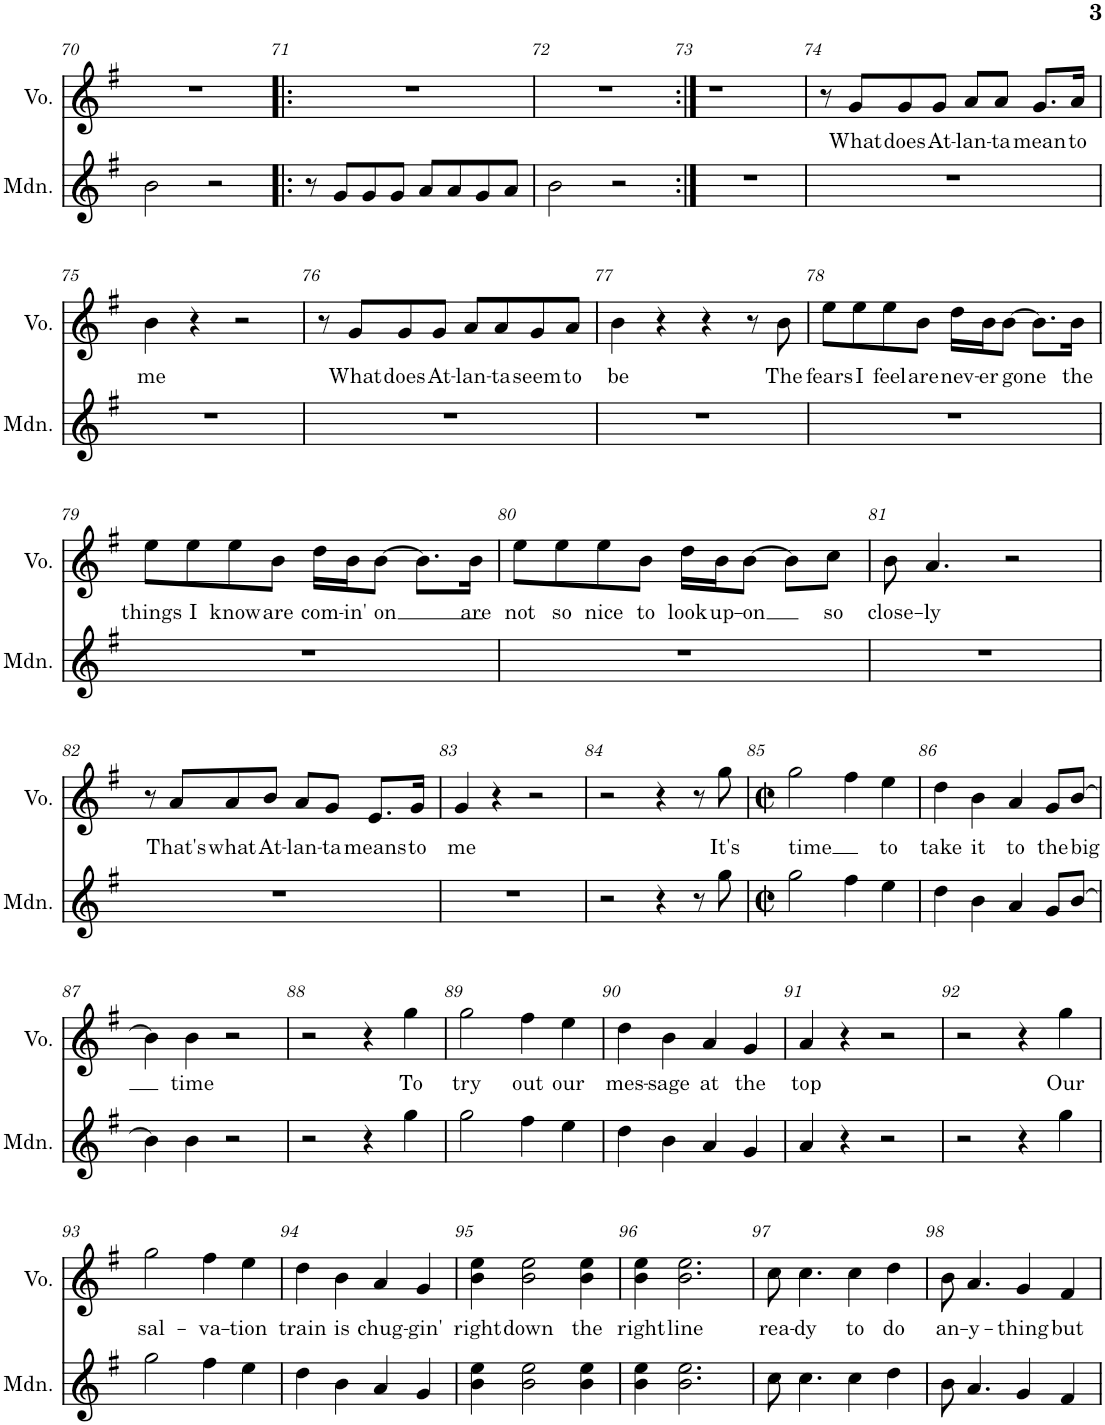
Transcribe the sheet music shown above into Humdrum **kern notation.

**kern	**kern	**text
*part2	*part1	*part1
*staff2	*staff1	*staff1
*I"Mandolin	*I"Voice	*
*I'Mdn.	*I'Vo.	*
!!LO:PB:g=z
*clefG2	*clefG2	*
*k[f#]	*k[f#]	*
*M4/4	*M4/4	*
=70	=70	=70
2b\	1r	.
2r	.	.
=71!|:	=71!|:	=71!|:
8r	1r	.
8g/L	.	.
8g/	.	.
8g/J	.	.
8a/L	.	.
8a/	.	.
8g/	.	.
8a/J	.	.
=72	=72	=72
2b\	1r	.
2r	.	.
=73:|!	=73:|!	=73:|!
1r	1r	.
=74	=74	=74
1r	8r	.
!	!	!LO:LY:b
.	8g/L	What
!	!	!LO:LY:b
.	8g/	does
!	!	!LO:LY:b
.	8g/J	At-
!	!	!LO:LY:b
.	8a/L	-lan-
!	!	!LO:LY:b
.	8a/J	-ta
!	!	!LO:LY:b
.	8.g/L	mean
!	!	!LO:LY:b
.	16a/Jk	to
!!LO:LB:g=z
=75	=75	=75
!	!	!LO:LY:b
1r	4b\	me
.	4r	.
.	2r	.
=76	=76	=76
1r	8r	.
!	!	!LO:LY:b
.	8g/L	What
!	!	!LO:LY:b
.	8g/	does
!	!	!LO:LY:b
.	8g/J	At-
!	!	!LO:LY:b
.	8a/L	-lan-
!	!	!LO:LY:b
.	8a/	-ta
!	!	!LO:LY:b
.	8g/	seem
!	!	!LO:LY:b
.	8a/J	to
=77	=77	=77
!	!	!LO:LY:b
1r	4b\	be
.	4r	.
.	4r	.
.	8r	.
!	!	!LO:LY:b
.	8b\	The
=78	=78	=78
!	!	!LO:LY:b
1r	8ee\L	fears
!	!	!LO:LY:b
.	8ee\	I
!	!	!LO:LY:b
.	8ee\	feel
!	!	!LO:LY:b
.	8b\J	are
!	!	!LO:LY:b
.	16dd\LL	nev-
!	!	!LO:LY:b
.	16b\J	-er
!	!	!LO:LY:b
.	[8b\J	gone
.	8.b\L]	.
!	!	!LO:LY:b
.	16b\Jk	the
!!LO:LB:g=z
=79	=79	=79
!	!	!LO:LY:b
1r	8ee\L	things
!	!	!LO:LY:b
.	8ee\	I
!	!	!LO:LY:b
.	8ee\	know
!	!	!LO:LY:b
.	8b\J	are
!	!	!LO:LY:b
.	16dd\LL	com-
!	!	!LO:LY:b
.	16b\J	-in'
!	!	!LO:LY:b
.	[8b\J	on
.	8.b\L]	.
!	!	!LO:LY:b
.	16b\Jk	are
=80	=80	=80
!	!	!LO:LY:b
1r	8ee\L	not
!	!	!LO:LY:b
.	8ee\	so
!	!	!LO:LY:b
.	8ee\	nice
!	!	!LO:LY:b
.	8b\J	to
!	!	!LO:LY:b
.	16dd\LL	look
!	!	!LO:LY:b
.	16b\J	up-
!	!	!LO:LY:b
.	[8b\J	-on
.	8b\L]	.
!	!	!LO:LY:b
.	8cc\J	so
=81	=81	=81
!	!	!LO:LY:b
1r	8b\	close-
!	!	!LO:LY:b
.	4.a/	-ly
.	2r	.
!!LO:LB:g=z
=82	=82	=82
1r	8r	.
!	!	!LO:LY:b
.	8a/L	That's
!	!	!LO:LY:b
.	8a/	what
!	!	!LO:LY:b
.	8b/J	At-
!	!	!LO:LY:b
.	8a/L	-lan-
!	!	!LO:LY:b
.	8g/J	-ta
!	!	!LO:LY:b
.	8.e/L	means
!	!	!LO:LY:b
.	16g/Jk	to
=83	=83	=83
!	!	!LO:LY:b
1r	4g/	me
.	4r	.
.	2r	.
=84	=84	=84
2r	2r	.
4r	4r	.
8r	8r	.
!	!	!LO:LY:b
8gg\	8gg\	It's
=85	=85	=85
*M2/2	*M2/2	*
*met(c|)	*met(c|)	*
!	!	!LO:LY:b
2gg\	2gg\	time
4ff#\	4ff#\	.
!	!	!LO:LY:b
4ee\	4ee\	to
=86	=86	=86
!	!	!LO:LY:b
4dd\	4dd\	take
!	!	!LO:LY:b
4b\	4b\	it
!	!	!LO:LY:b
4a/	4a/	to
!	!	!LO:LY:b
8g/L	8g/L	the
!	!	!LO:LY:b
[8b/J	[8b/J	big
!!LO:LB:g=z
=87	=87	=87
4b\]	4b\]	.
!	!	!LO:LY:b
4b\	4b\	time
2r	2r	.
=88	=88	=88
2r	2r	.
4r	4r	.
!	!	!LO:LY:b
4gg\	4gg\	To
=89	=89	=89
!	!	!LO:LY:b
2gg\	2gg\	try
!	!	!LO:LY:b
4ff#\	4ff#\	out
!	!	!LO:LY:b
4ee\	4ee\	our
=90	=90	=90
!	!	!LO:LY:b
4dd\	4dd\	mes-
!	!	!LO:LY:b
4b\	4b\	-sage
!	!	!LO:LY:b
4a/	4a/	at
!	!	!LO:LY:b
4g/	4g/	the
=91	=91	=91
!	!	!LO:LY:b
4a/	4a/	top
4r	4r	.
2r	2r	.
=92	=92	=92
2r	2r	.
4r	4r	.
!	!	!LO:LY:b
4gg\	4gg\	Our
!!LO:LB:g=z
=93	=93	=93
!	!	!LO:LY:b
2gg\	2gg\	sal-
!	!	!LO:LY:b
4ff#\	4ff#\	-va-
!	!	!LO:LY:b
4ee\	4ee\	-tion
=94	=94	=94
!	!	!LO:LY:b
4dd\	4dd\	train
!	!	!LO:LY:b
4b\	4b\	is
!	!	!LO:LY:b
4a/	4a/	chug-
!	!	!LO:LY:b
4g/	4g/	-gin'
=95	=95	=95
!	!	!LO:LY:b
4b\ 4ee\	4b\ 4ee\	right
!	!	!LO:LY:b
2b\ 2ee\	2b\ 2ee\	down
!	!	!LO:LY:b
4b\ 4ee\	4b\ 4ee\	the
=96	=96	=96
!	!	!LO:LY:b
4b\ 4ee\	4b\ 4ee\	right
!	!	!LO:LY:b
2.b\ 2.ee\	2.b\ 2.ee\	line
=97	=97	=97
!	!	!LO:LY:b
8cc\	8cc\	rea-
!	!	!LO:LY:b
4.cc\	4.cc\	-dy
!	!	!LO:LY:b
4cc\	4cc\	to
!	!	!LO:LY:b
4dd\	4dd\	do
=98	=98	=98
!	!	!LO:LY:b
8b\	8b\	an-
!	!	!LO:LY:b
4.a/	4.a/	-y-
!	!	!LO:LY:b
4g/	4g/	-thing
!	!	!LO:LY:b
4f#/	4f#/	but
=	=	=
*-	*-	*-
